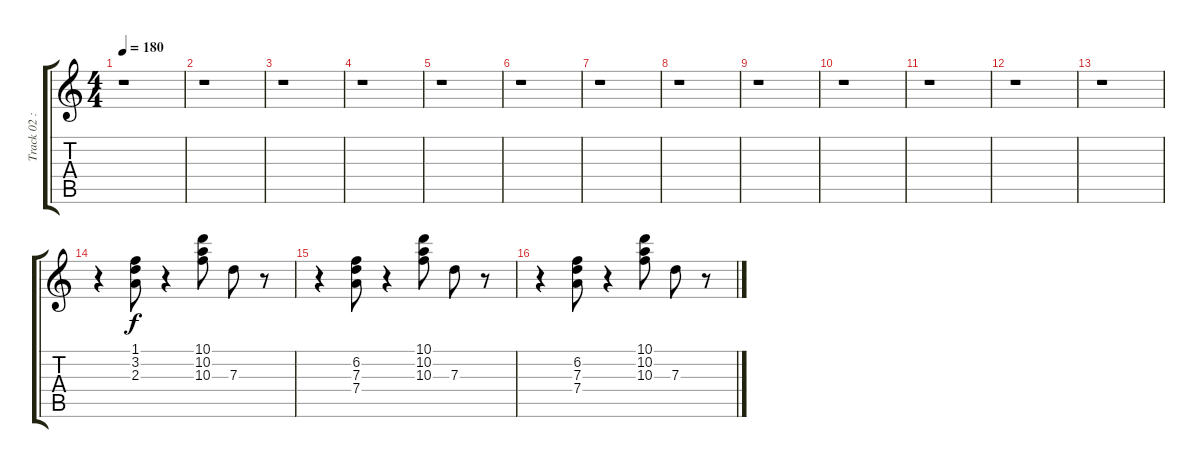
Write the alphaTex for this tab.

\track ("Track 02 : unspecified" "Track 02 :") {instrument electricguitarclean}
\staff {score tabs}
\tuning (E4 B3 G3 D3 A2 E2) {hide}
\ts (4 4)
\tempo 180
\clef g2
\ks c
r.1{dy f instrument electricguitarclean} |
r.1 |
r.1 |
r.1 |
r.1 |
r.1 |
r.1 |
r.1 |
r.1 |
r.1 |
r.1 |
r.1 |
r.1 |
r.4 (1.1 3.2 2.3).8 r.4 (10.1 10.2 10.3).8 7.3.8 r.8 |
r.4 (6.2 7.3 7.4).8 r.4 (10.1 10.2 10.3).8 7.3.8 r.8 |
r.4 (6.2 7.3 7.4).8 r.4 (10.1 10.2 10.3).8 7.3.8 r.8
